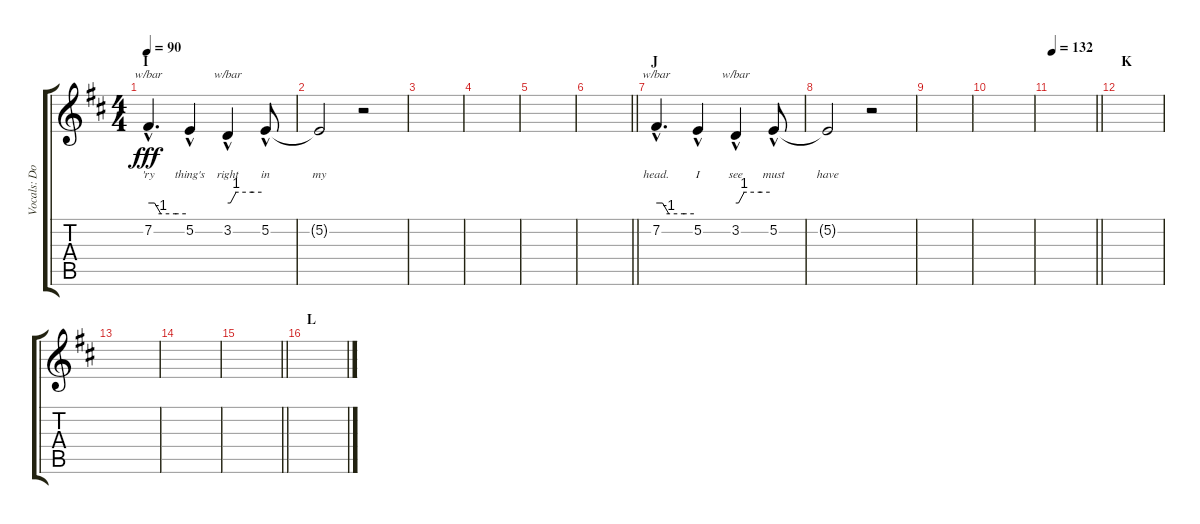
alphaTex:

\track ("Vocals: Don" "Vocals: Do") {instrument lead2sawtooth}
\staff {score tabs}
\tuning (E4 B3 G3 D3 A2 D2) {hide}
\ts (4 4)
\section ("" "I")
\tempo 90
\clef g2
\ks d
7.2{hac}.4{d tbe (custom default 0 0 10 0 20 -4 45 -4 60 -4) lyrics (0 "'ry") lyrics (1 "") lyrics (2 "") lyrics (3 "") lyrics (4 "") dy fff} 5.2{hac}.4{lyrics (0 "thing's") lyrics (1 "") lyrics (2 "") lyrics (3 "") lyrics (4 "")} 3.2{hac}.4{tbe (custom default 0 0 5 0 15 4 45 4 60 4) lyrics (0 "right") lyrics (1 "") lyrics (2 "") lyrics (3 "") lyrics (4 "")} 5.2{hac}.8{lyrics (0 "in") lyrics (1 "") lyrics (2 "") lyrics (3 "") lyrics (4 "")} |
5.2{t}.2{lyrics (0 "my") lyrics (1 "") lyrics (2 "") lyrics (3 "") lyrics (4 "")} r.2 |
|
|
|
\barLineRight lightlight
|
\section ("" "J")
7.2{hac}.4{d tbe (custom default 0 0 10 0 20 -4 45 -4 60 -4) lyrics (0 "head.") lyrics (1 "") lyrics (2 "") lyrics (3 "") lyrics (4 "")} 5.2{hac}.4{lyrics (0 "I") lyrics (1 "") lyrics (2 "") lyrics (3 "") lyrics (4 "")} 3.2{hac}.4{tbe (custom default 0 0 5 0 15 4 45 4 60 4) lyrics (0 "see") lyrics (1 "") lyrics (2 "") lyrics (3 "") lyrics (4 "")} 5.2{hac}.8{lyrics (0 "must") lyrics (1 "") lyrics (2 "") lyrics (3 "") lyrics (4 "")} |
5.2{t}.2{lyrics (0 "have") lyrics (1 "") lyrics (2 "") lyrics (3 "") lyrics (4 "")} r.2 |
|
|
\tempo 132
\barLineRight lightlight
|
\section ("" "K")
|
|
|
\barLineRight lightlight
|
\section ("" "L")
